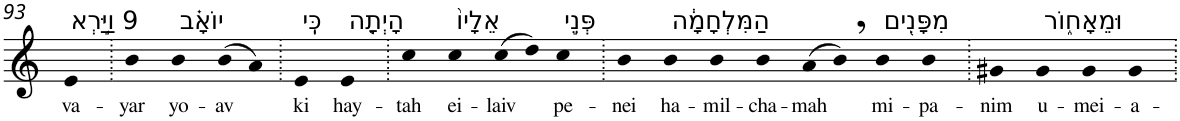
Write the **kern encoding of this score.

**kern	**text
*part1	*part1
*staff1	*staff1
*I"Piano	*
*I'Pno	*
!!LO:PB:g=z
*clefG2	*
*k[]	*
=93	=93
!LO:TX:a:t=9 וַיַּ֣רְא	!
!	!LO:LY:b
4e	va-
=94.	=94.
!	!LO:LY:b
4b	-yar
!LO:TX:a:t=יוֹאָ֗ב	!
!	!LO:LY:b
4b	yo-
!	!LO:LY:b
(>8b	-av
8a)	.
=95.	=95.
!LO:TX:a:t=כִּֽי	!
!	!LO:LY:b
4e	ki
!LO:TX:a:t=הָיְתָ֤ה	!
!	!LO:LY:b
4e	hay-
=96.	=96.
!	!LO:LY:b
4cc	-tah
!LO:TX:a:t=אֵלָיו֙	!
!	!LO:LY:b
4cc	ei-
!	!LO:LY:b
(>8cc	-laiv
8dd)	.
!LO:TX:a:t=פְּנֵ֣י	!
!	!LO:LY:b
4cc	pe-
=97.	=97.
!	!LO:LY:b
4b	-nei
!LO:TX:a:t=הַמִּלְחָמָ֔ה	!
!	!LO:LY:b
4b	ha-
!	!LO:LY:b
4b	-mil-
!	!LO:LY:b
4b	-cha-
!	!LO:LY:b
(>8a	-mah
8b,)	.
!LO:TX:a:t=מִפָּנִ֖ים	!
!	!LO:LY:b
4b	mi-
!	!LO:LY:b
4b	-pa-
=98.	=98.
!	!LO:LY:b
4g#X	-nim
!LO:TX:a:t=וּמֵאָח֑וֹר	!
!	!LO:LY:b
4g#	u-
!	!LO:LY:b
4g#	-mei-
!	!LO:LY:b
4g#	-a-
=.	=.
*-	*-
